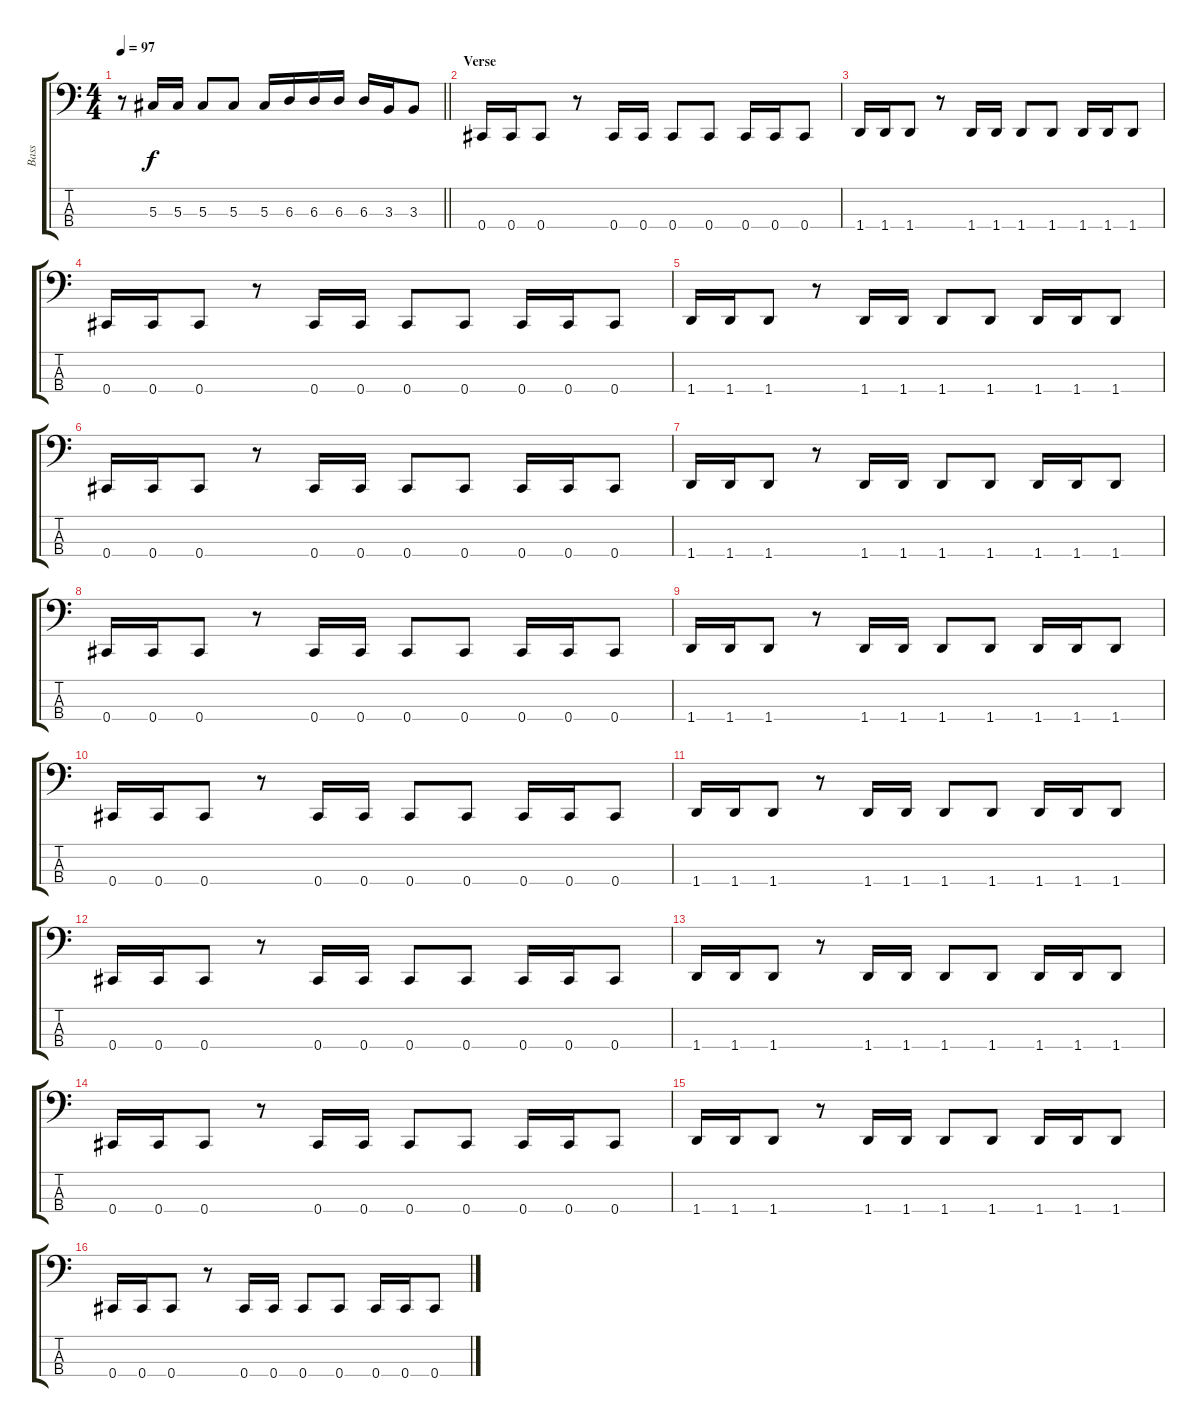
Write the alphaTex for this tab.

\track ("Bass" "Bass") {instrument electricbassfinger}
\staff {score tabs}
\tuning (Gb2 Db2 Ab1 Db1) {hide}
\ts (4 4)
\tempo 97
\clef f4
\barLineRight lightlight
\ks c
r.8{dy f} 5.3.16 5.3.16 5.3.8 5.3.8 5.3.16 6.3.16 6.3.16 6.3.16 6.3.16 3.3.16 3.3.8 |
\section ("" "Verse")
0.4.16 0.4.16 0.4.8 r.8 0.4.16 0.4.16 0.4.8 0.4.8 0.4.16 0.4.16 0.4.8 |
1.4.16 1.4.16 1.4.8 r.8 1.4.16 1.4.16 1.4.8 1.4.8 1.4.16 1.4.16 1.4.8 |
0.4.16 0.4.16 0.4.8 r.8 0.4.16 0.4.16 0.4.8 0.4.8 0.4.16 0.4.16 0.4.8 |
1.4.16 1.4.16 1.4.8 r.8 1.4.16 1.4.16 1.4.8 1.4.8 1.4.16 1.4.16 1.4.8 |
0.4.16 0.4.16 0.4.8 r.8 0.4.16 0.4.16 0.4.8 0.4.8 0.4.16 0.4.16 0.4.8 |
1.4.16 1.4.16 1.4.8 r.8 1.4.16 1.4.16 1.4.8 1.4.8 1.4.16 1.4.16 1.4.8 |
0.4.16 0.4.16 0.4.8 r.8 0.4.16 0.4.16 0.4.8 0.4.8 0.4.16 0.4.16 0.4.8 |
1.4.16 1.4.16 1.4.8 r.8 1.4.16 1.4.16 1.4.8 1.4.8 1.4.16 1.4.16 1.4.8 |
0.4.16 0.4.16 0.4.8 r.8 0.4.16 0.4.16 0.4.8 0.4.8 0.4.16 0.4.16 0.4.8 |
1.4.16 1.4.16 1.4.8 r.8 1.4.16 1.4.16 1.4.8 1.4.8 1.4.16 1.4.16 1.4.8 |
0.4.16 0.4.16 0.4.8 r.8 0.4.16 0.4.16 0.4.8 0.4.8 0.4.16 0.4.16 0.4.8 |
1.4.16 1.4.16 1.4.8 r.8 1.4.16 1.4.16 1.4.8 1.4.8 1.4.16 1.4.16 1.4.8 |
0.4.16 0.4.16 0.4.8 r.8 0.4.16 0.4.16 0.4.8 0.4.8 0.4.16 0.4.16 0.4.8 |
1.4.16 1.4.16 1.4.8 r.8 1.4.16 1.4.16 1.4.8 1.4.8 1.4.16 1.4.16 1.4.8 |
0.4.16 0.4.16 0.4.8 r.8 0.4.16 0.4.16 0.4.8 0.4.8 0.4.16 0.4.16 0.4.8
